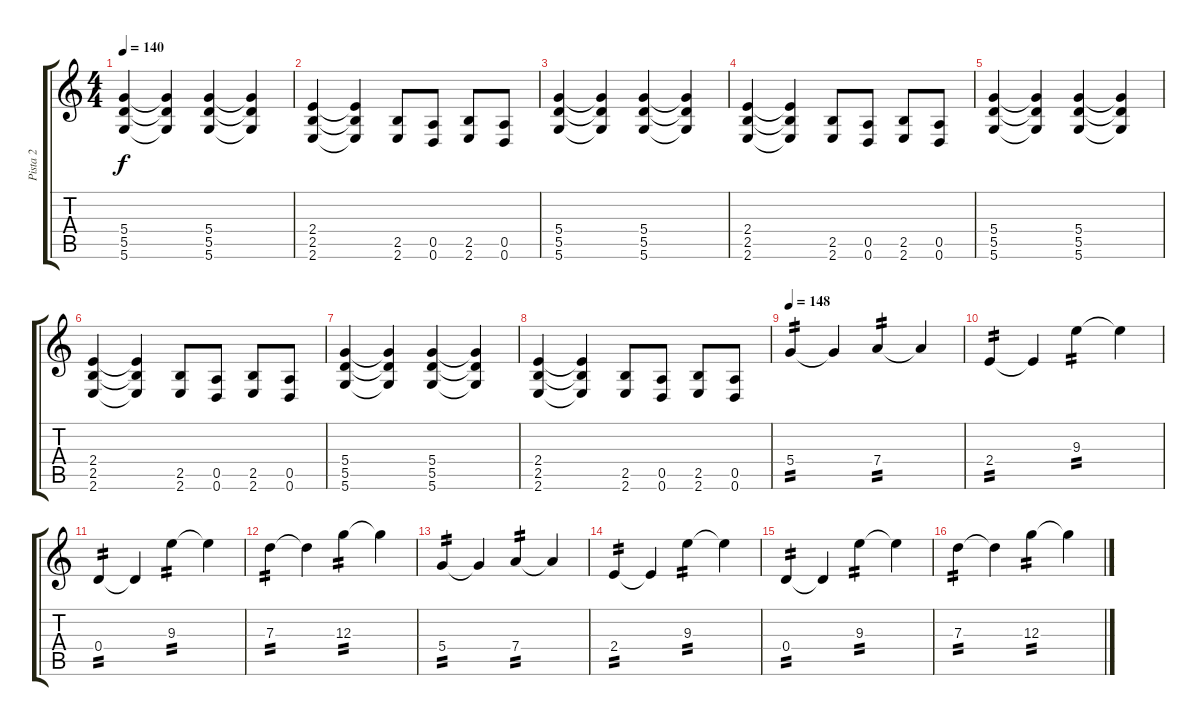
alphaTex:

\track ("Pista 2" "Pista 2") {instrument distortionguitar}
\staff {score tabs}
\tuning (E4 B3 G3 D3 A2 D2) {hide}
\ts (4 4)
\tempo 140
\clef g2
\ks c
(5.4 5.5 5.6).4{dy f} (5.4{t} 5.5{t} 5.6{t}).4 (5.4 5.5 5.6).4 (5.4{t} 5.5{t} 5.6{t}).4 |
(2.4 2.5 2.6).4 (2.4{t} 2.5{t} 2.6{t}).4 (2.5 2.6).8 (0.5 0.6).8 (2.5 2.6).8 (0.5 0.6).8 |
(5.4 5.5 5.6).4 (5.4{t} 5.5{t} 5.6{t}).4 (5.4 5.5 5.6).4 (5.4{t} 5.5{t} 5.6{t}).4 |
(2.4 2.5 2.6).4 (2.4{t} 2.5{t} 2.6{t}).4 (2.5 2.6).8 (0.5 0.6).8 (2.5 2.6).8 (0.5 0.6).8 |
(5.4 5.5 5.6).4 (5.4{t} 5.5{t} 5.6{t}).4 (5.4 5.5 5.6).4 (5.4{t} 5.5{t} 5.6{t}).4 |
(2.4 2.5 2.6).4 (2.4{t} 2.5{t} 2.6{t}).4 (2.5 2.6).8 (0.5 0.6).8 (2.5 2.6).8 (0.5 0.6).8 |
(5.4 5.5 5.6).4 (5.4{t} 5.5{t} 5.6{t}).4 (5.4 5.5 5.6).4 (5.4{t} 5.5{t} 5.6{t}).4 |
(2.4 2.5 2.6).4 (2.4{t} 2.5{t} 2.6{t}).4 (2.5 2.6).8 (0.5 0.6).8 (2.5 2.6).8 (0.5 0.6).8 |
\tempo 148
5.4.4{tp 2 volume 15} 5.4{t}.4 7.4.4{tp 2} 7.4{t}.4 |
2.4.4{tp 2} 2.4{t}.4 9.3.4{tp 2} 9.3{t}.4 |
0.4.4{tp 2} 0.4{t}.4 9.3.4{tp 2} 9.3{t}.4 |
7.3.4{tp 2} 7.3{t}.4 12.3.4{tp 2} 12.3{t}.4 |
5.4.4{tp 2} 5.4{t}.4 7.4.4{tp 2} 7.4{t}.4 |
2.4.4{tp 2} 2.4{t}.4 9.3.4{tp 2} 9.3{t}.4 |
0.4.4{tp 2} 0.4{t}.4 9.3.4{tp 2} 9.3{t}.4 |
7.3.4{tp 2} 7.3{t}.4 12.3.4{tp 2} 12.3{t}.4
